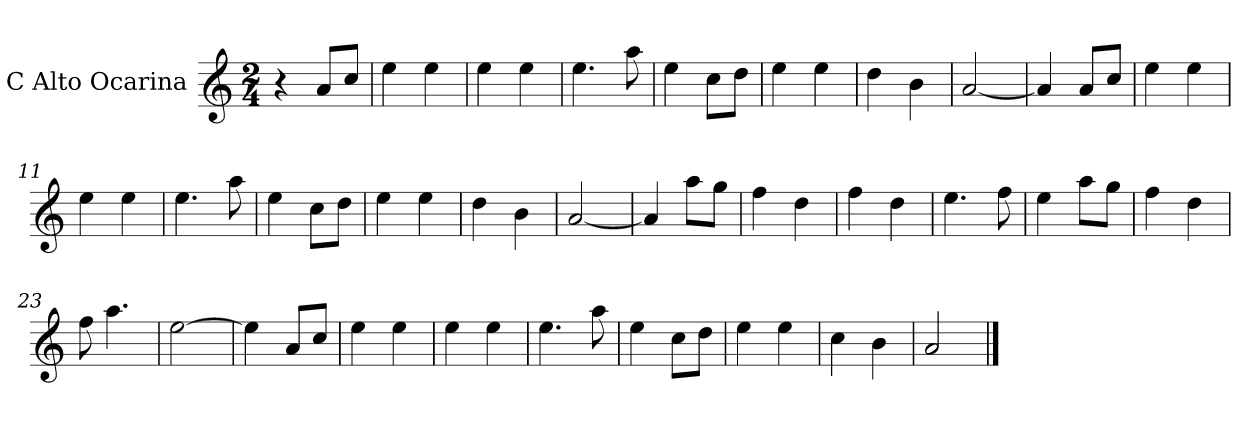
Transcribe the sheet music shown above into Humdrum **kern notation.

**kern
*part1
*staff1
*I"C Alto Ocarina
*I'C A. Oc.
*clefG2
*k[]
*C:
*M2/4
=1
4r
8a/L
8cc/J
=2
4ee\
4ee\
=3
4ee\
4ee\
=4
4.ee\
8aa\
=5
4ee\
8cc\L
8dd\J
=6
4ee\
4ee\
=7
4dd\
4b\
=8
[2a/
=9
4a/]
8a/L
8cc/J
=10
4ee\
4ee\
=11
4ee\
4ee\
!!LO:LB:g=z
=12
4.ee\
8aa\
=13
4ee\
8cc\L
8dd\J
=14
4ee\
4ee\
=15
4dd\
4b\
=16
[2a/
=17
4a/]
8aa\L
8gg\J
=18
4ff\
4dd\
=19
4ff\
4dd\
=20
4.ee\
8ff\
=21
4ee\
8aa\L
8gg\J
=22
4ff\
4dd\
=23
8ff\
4.aa\
!!LO:LB:g=z
=24
[2ee\
=25
4ee\]
8a/L
8cc/J
=26
4ee\
4ee\
=27
4ee\
4ee\
=28
4.ee\
8aa\
=29
4ee\
8cc\L
8dd\J
=30
4ee\
4ee\
=31
4cc\
4b\
=32
2a/
==
*-
